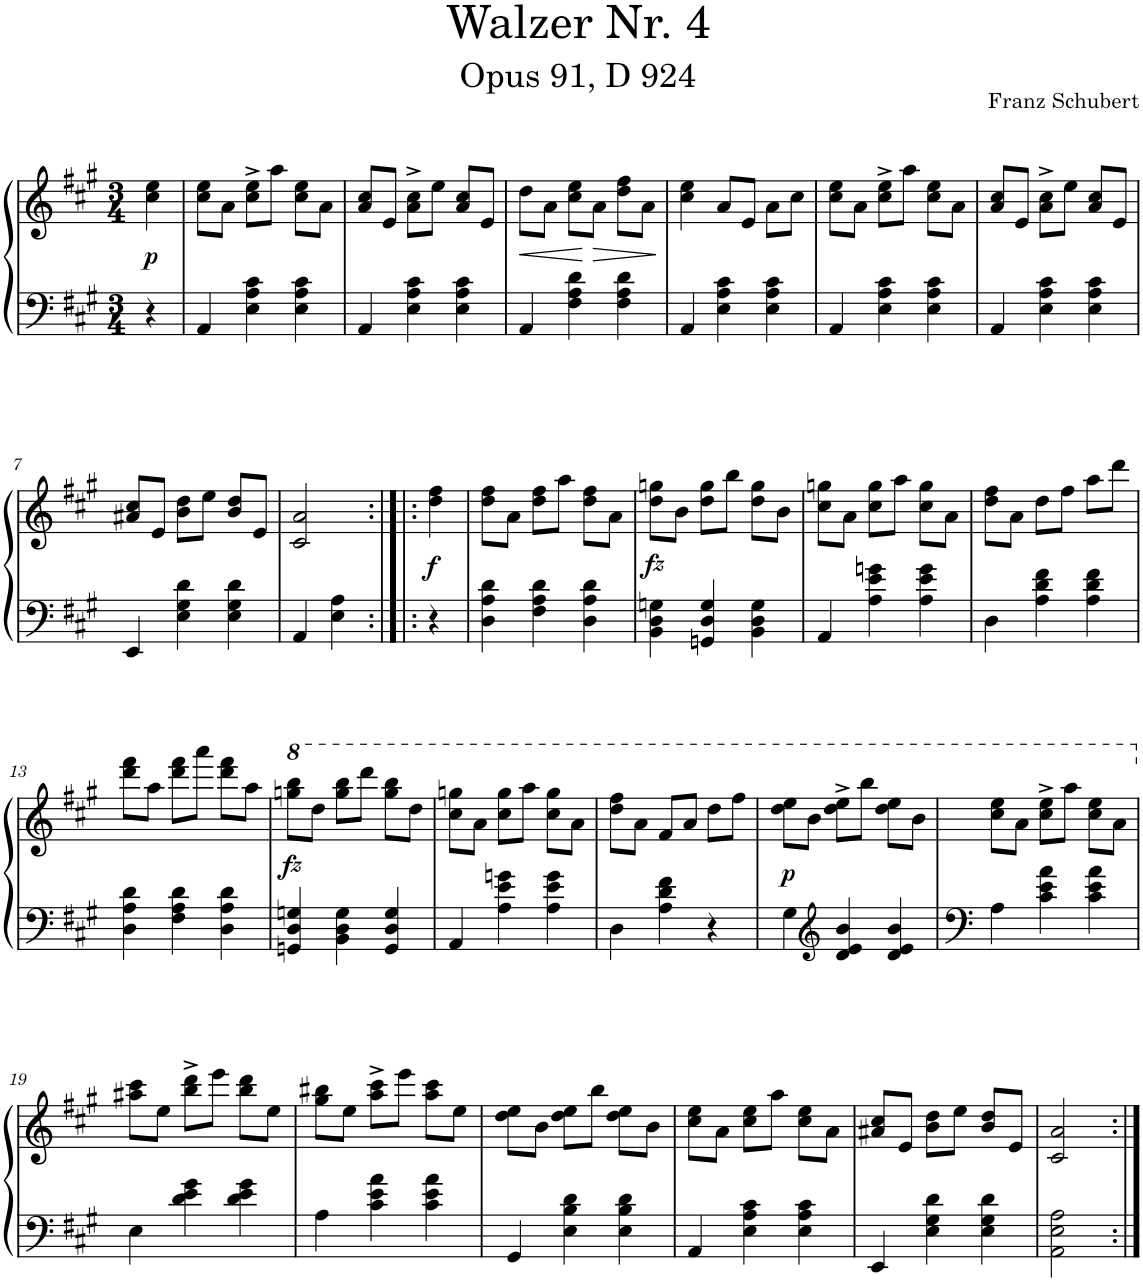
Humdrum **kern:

**kern	**kern	**dynam
*part1	*part1	*part1
*staff2	*staff1	*staff1/2
*I"Piano	*	*
*I'Pno.	*	*
*clefF4	*clefG2	*
*k[f#c#g#]	*k[f#c#g#]	*
*M3/4	*M3/4	*
=	=	=
!	!	!LO:DY:b
4r	4cc#\ 4ee\	p
=1	=1	=1
4AA/	8cc#\ 8ee\L	.
.	8a\J	.
4E\ 4A\ 4c#\	8cc#\^ 8ee\^L	.
.	8aa\J	.
4E\ 4A\ 4c#\	8cc#\ 8ee\L	.
.	8a\J	.
=2	=2	=2
4AA/	8a/ 8cc#/L	.
.	8e/J	.
4E\ 4A\ 4c#\	8a\^ 8cc#\^L	.
.	8ee\J	.
4E\ 4A\ 4c#\	8a/ 8cc#/L	.
.	8e/J	.
=3	=3	=3
!	!	!LO:HP:b
4AA/	8dd\L	<
.	8a\J	.
4F#\ 4A\ 4d\	8cc#\ 8ee\L	.
!	!	!LO:HP:n=1:b
.	8a\J	[ >
4F#\ 4A\ 4d\	8dd\ 8ff#\L	.
.	8a\J	.
.	.	]
=4	=4	=4
4AA/	4cc#\ 4ee\	.
4E\ 4A\ 4c#\	8a/L	.
.	8e/J	.
4E\ 4A\ 4c#\	8a\L	.
.	8cc#\J	.
=5	=5	=5
4AA/	8cc#\ 8ee\L	.
.	8a\J	.
4E\ 4A\ 4c#\	8cc#\^ 8ee\^L	.
.	8aa\J	.
4E\ 4A\ 4c#\	8cc#\ 8ee\L	.
.	8a\J	.
=6	=6	=6
4AA/	8a/ 8cc#/L	.
.	8e/J	.
4E\ 4A\ 4c#\	8a\^ 8cc#\^L	.
.	8ee\J	.
4E\ 4A\ 4c#\	8a/ 8cc#/L	.
.	8e/J	.
!!LO:LB:g=z
=7	=7	=7
4EE/	8a#X/ 8cc#/L	.
.	8e/J	.
4E\ 4G#\ 4d\	8b\ 8dd\L	.
.	8ee\J	.
4E\ 4G#\ 4d\	8b/ 8dd/L	.
.	8e/J	.
=8	=8	=8
4AA/	2c#/ 2a/	.
4E\ 4A\	.	.
=8X1:|!|:	=8X1:|!|:	=8X1:|!|:
!	!	!LO:DY:b
4r	4dd\ 4ff#\	f
=9	=9	=9
4D\ 4A\ 4d\	8dd\ 8ff#\L	.
.	8a\J	.
4F#\ 4A\ 4d\	8dd\ 8ff#\L	.
.	8aa\J	.
4D\ 4A\ 4d\	8dd\ 8ff#\L	.
.	8a\J	.
=10	=10	=10
!	!	!LO:DY:b
4BB\ 4D\ 4Gn\	8dd\ 8ggn\L	fz
.	8b\J	.
4GGn/ 4D/ 4G/	8dd\ 8gg\L	.
.	8bb\J	.
4BB\ 4D\ 4G\	8dd\ 8gg\L	.
.	8b\J	.
=11	=11	=11
4AA/	8cc#\ 8ggn\L	.
.	8a\J	.
4A\ 4e\ 4gn\	8cc#\ 8gg\L	.
.	8aa\J	.
4A\ 4e\ 4g\	8cc#\ 8gg\L	.
.	8a\J	.
=12	=12	=12
4D\	8dd\ 8ff#\L	.
.	8a\J	.
4A\ 4d\ 4f#\	8dd\L	.
.	8ff#\J	.
4A\ 4d\ 4f#\	8aa\L	.
.	8ddd\J	.
!!LO:LB:g=z
=13	=13	=13
4D\ 4A\ 4d\	8ddd\ 8fff#\L	.
.	8aa\J	.
4F#\ 4A\ 4d\	8ddd\ 8fff#\L	.
.	8aaa\J	.
4D\ 4A\ 4d\	8ddd\ 8fff#\L	.
.	8aa\J	.
=14	=14	=14
*	*8va	*
!	!	!LO:DY:b
4GGn/ 4D/ 4Gn/	8gggn\ 8bbb\L	fz
.	8ddd\J	.
4BB\ 4D\ 4G\	8ggg\ 8bbb\L	.
.	8dddd\J	.
4GG/ 4D/ 4G/	8ggg\ 8bbb\L	.
.	8ddd\J	.
=15	=15	=15
4AA/	8ccc#\ 8gggn\L	.
.	8aa\J	.
4A\ 4e\ 4gn\	8ccc#\ 8ggg\L	.
.	8aaa\J	.
4A\ 4e\ 4g\	8ccc#\ 8ggg\L	.
.	8aa\J	.
=16	=16	=16
4D\	8ddd\ 8fff#\L	.
.	8aa\J	.
4A\ 4d\ 4f#\	8ff#/L	.
.	8aa/J	.
4r	8ddd\L	.
.	8fff#\J	.
=17	=17	=17
!	!	!LO:DY:b
4G#\	8ddd\ 8eee\L	p
.	8bb\J	.
*clefG2	*	*
4d/ 4e/ 4b/	8ddd\^ 8eee\^L	.
.	8bbb\J	.
4d/ 4e/ 4b/	8ddd\ 8eee\L	.
.	8bb\J	.
=18	=18	=18
4A\	8ccc#\ 8eee\L	.
.	8aa\J	.
4c#\ 4e\ 4a\	8ccc#\^ 8eee\^L	.
.	8aaa\J	.
4c#\ 4e\ 4a\	8ccc#\ 8eee\L	.
.	8aa\J	.
!!LO:LB:g=z
=19	=19	=19
*	*X8va	*
4E\	8aa#X\ 8ccc#\L	.
.	8ee\J	.
4d\ 4e\ 4g#\	8bb\^ 8ddd\^L	.
.	8eee\J	.
4d\ 4e\ 4g#\	8bb\ 8ddd\L	.
.	8ee\J	.
=20	=20	=20
4A\	8gg#\ 8bb#X\L	.
.	8ee\J	.
4c#\ 4e\ 4a\	8aa\^ 8ccc#\^L	.
.	8eee\J	.
4c#\ 4e\ 4a\	8aa\ 8ccc#\L	.
.	8ee\J	.
=21	=21	=21
4GG#/	8dd\ 8ee\L	.
.	8b\J	.
4E\ 4B\ 4d\	8dd\ 8ee\L	.
.	8bb\J	.
4E\ 4B\ 4d\	8dd\ 8ee\L	.
.	8b\J	.
=22	=22	=22
4AA/	8cc#\ 8ee\L	.
.	8a\J	.
4E\ 4A\ 4c#\	8cc#\ 8ee\L	.
.	8aa\J	.
4E\ 4A\ 4c#\	8cc#\ 8ee\L	.
.	8a\J	.
=23	=23	=23
4EE/	8a#X/ 8cc#/L	.
.	8e/J	.
4E\ 4G#\ 4d\	8b\ 8dd\L	.
.	8ee\J	.
4E\ 4G#\ 4d\	8b/ 8dd/L	.
.	8e/J	.
=24	=24	=24
2AA\ 2E\ 2A\	2c#/ 2a/	.
=:|!	=:|!	=:|!
*-	*-	*-
